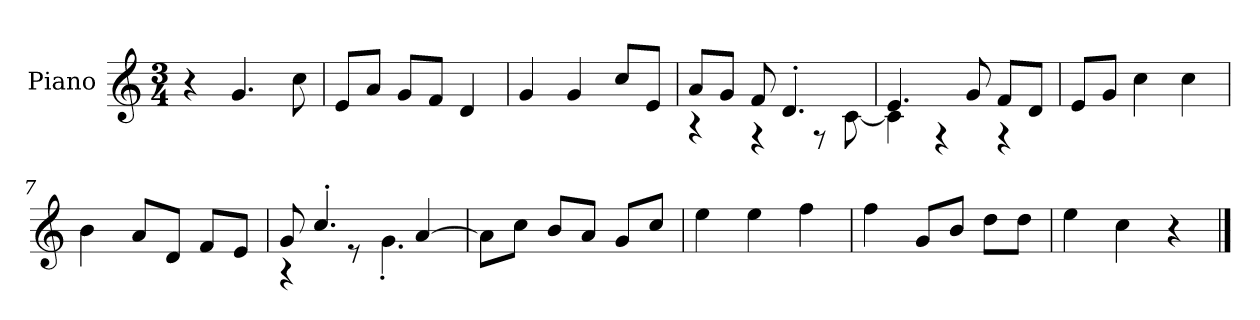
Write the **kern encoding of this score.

**kern
*part1
*staff1
*I"Piano
*I'P-no
*clefG2
*k[]
*M3/4
*MM176
=1
4r
4.g/
8cc\
=2
8e/L
8a/J
8g/L
8f/J
4d/
=3
4g/
4g/
8cc/L
8e/J
=4
*^
8a/L	4r
8g/J	.
8f/	4r
4.d'/	.
.	8r
.	[8c\
=5	=5
4.e/	4c\]
.	4r
8g/	.
8f/L	4r
8d/J	.
*v	*v
=6
8e/L
8g/J
4cc\
4cc\
=7
4b\
8a/L
8d/J
8f/L
8e/J
!!LO:LB:g=z
=8
*^
8g/	4r
4.cc'/	.
.	8r
.	4.g'\
[4a/	.
*v	*v
=9
8a\L]
8cc\J
8b/L
8a/J
8g/L
8cc/J
=10
4ee\
4ee\
4ff\
=11
4ff\
8g/L
8b/J
8dd\L
8dd\J
=12
4ee\
4cc\
4r
==
*-
